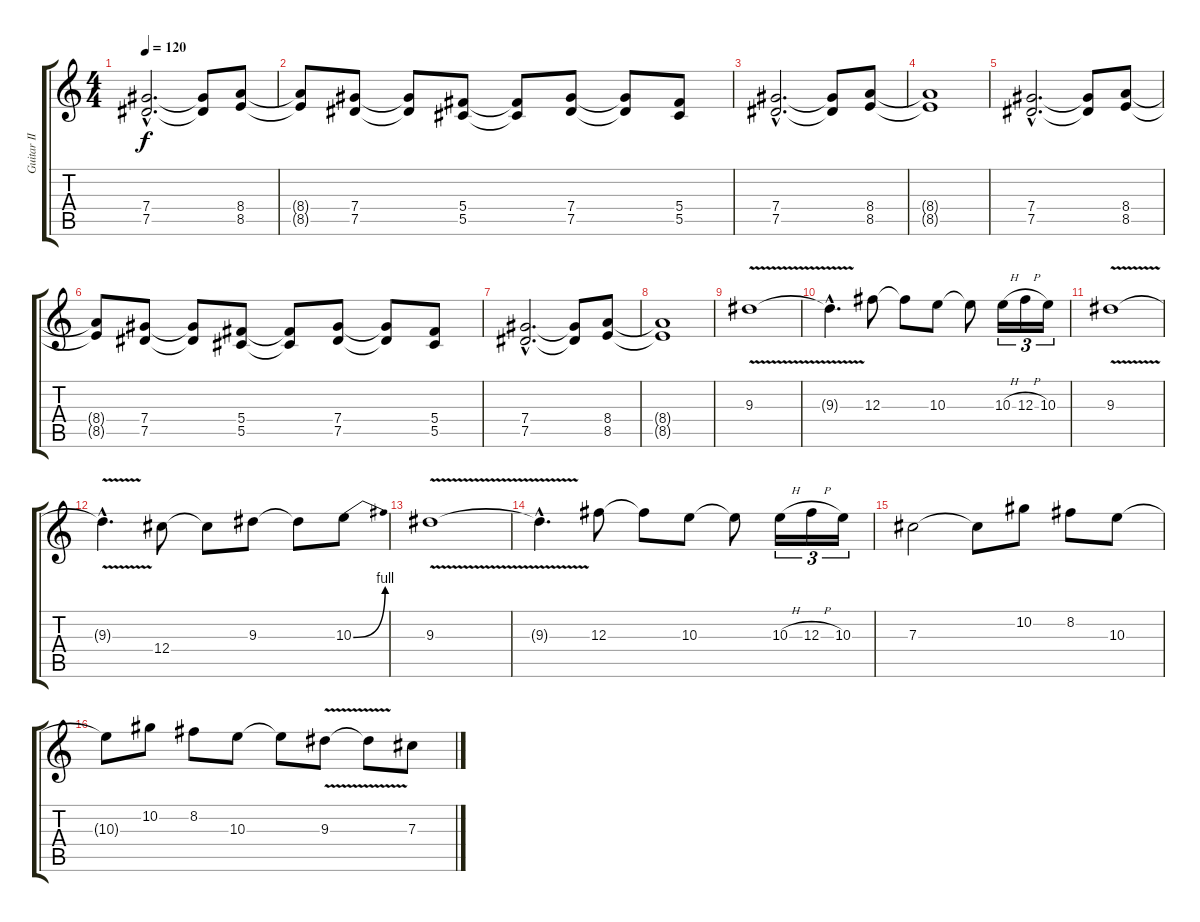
\track ("Guitar II" "Guitar II") {instrument distortionguitar}
\staff {score tabs}
\tuning (Eb4 Bb3 Gb3 Db3 Ab2 Eb2) {hide}
\ts (4 4)
\tempo 120
\clef g2
\ks c
(7.4{hac} 7.5{hac}).2{d dy f} (7.4{t} 7.5{t}).8 (8.4 8.5).8 |
(8.4{t} 8.5{t}).8 (7.4 7.5).8 (7.4{t} 7.5{t}).8 (5.4 5.5).8 (5.4{t} 5.5{t}).8 (7.4 7.5).8 (7.4{t} 7.5{t}).8 (5.4 5.5).8 |
(7.4{hac} 7.5{hac}).2{d} (7.4{t} 7.5{t}).8 (8.4 8.5).8 |
(8.4{t} 8.5{t}).1 |
(7.4{hac} 7.5{hac}).2{d} (7.4{t} 7.5{t}).8 (8.4 8.5).8 |
(8.4{t} 8.5{t}).8 (7.4 7.5).8 (7.4{t} 7.5{t}).8 (5.4 5.5).8 (5.4{t} 5.5{t}).8 (7.4 7.5).8 (7.4{t} 7.5{t}).8 (5.4 5.5).8 |
(7.4{hac} 7.5{hac}).2{d} (7.4{t} 7.5{t}).8 (8.4 8.5).8 |
(8.4{t} 8.5{t}).1 |
9.3{v}.1 |
9.3{v hac t}.4{d} 12.3.8 12.3{t}.8 10.3.8 10.3{t}.8 10.3{h}.16{tu (3 2)} 12.3{h}.16{tu (3 2)} 10.3.16{tu (3 2)} |
9.3{v}.1 |
9.3{v hac t}.4{d} 12.4.8 12.4{t}.8 9.3.8 9.3{t}.8 10.3{be (bend 0 0 60 4)}.8 |
9.3{v}.1 |
9.3{v hac t}.4{d} 12.3.8 12.3{t}.8 10.3.8 10.3{t}.8 10.3{h}.16{tu (3 2)} 12.3{h}.16{tu (3 2)} 10.3.16{tu (3 2)} |
7.3.2 7.3{t}.8 10.2.8 8.2.8 10.3.8 |
10.3{t}.8 10.2.8 8.2.8 10.3.8 10.3{t}.8 9.3{v}.8 9.3{t}.8 7.3.8
